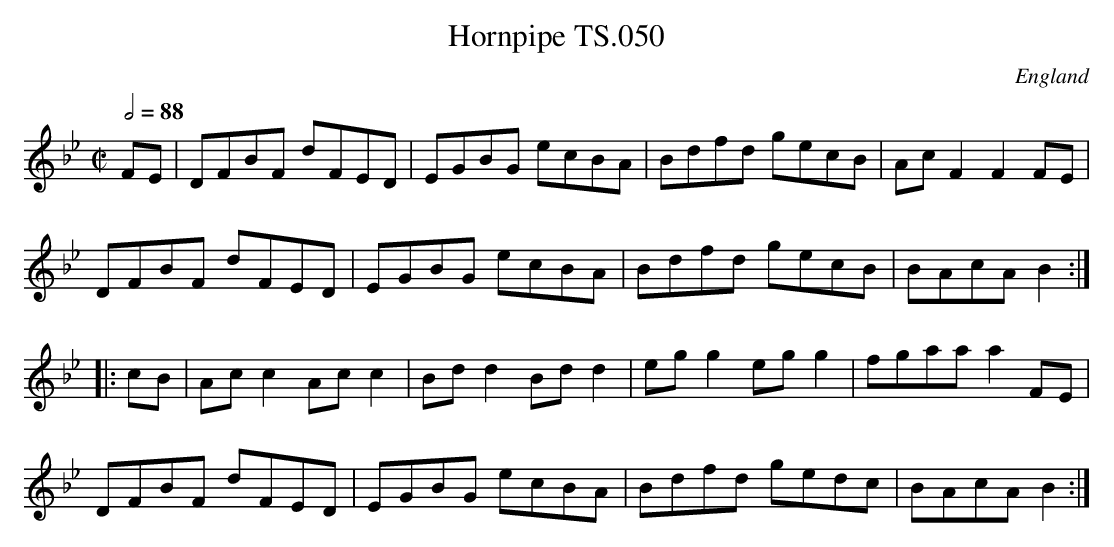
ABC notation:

X:1
T:Hornpipe TS.050
M:C|
L:1/8
Q:1/2=88
O:England
K:Bb major
FE|DFBF dFED|EGBG ecBA|Bdfd gecB|AcF2F2FE|!
DFBF dFED|EGBG ecBA|Bdfd gecB|BAcAB2:|!
|:cB|Acc2Acc2|Bdd2Bdd2|egg2egg2|fgaaa2FE|!
DFBF dFED|EGBG ecBA|Bdfd gedc|BAcA B2:|]
